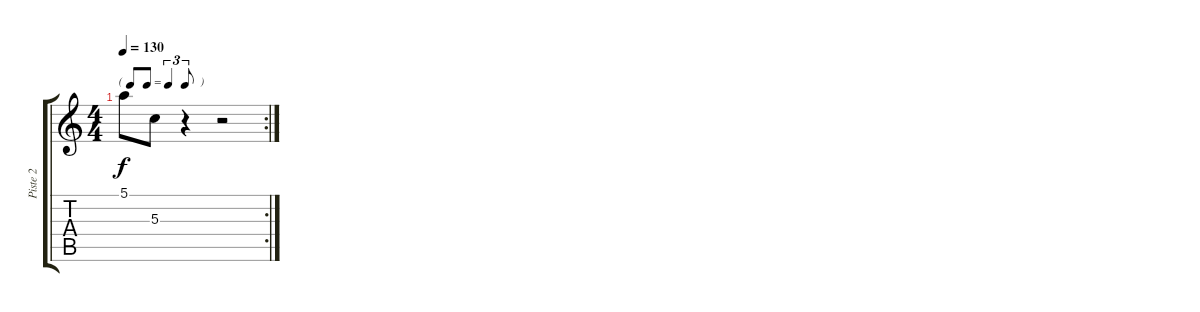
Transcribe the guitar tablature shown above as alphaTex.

\track ("Piste 2" "Piste 2") {instrument electricguitarjazz}
\staff {score tabs}
\tuning (E4 B3 G3 D3 A2 E2) {hide}
\rc 2
\ts (4 4)
\tf triplet8th
\tempo 130
\clef g2
\ks c
5.1.8{dy f} 5.3.8 r.4 r.2
